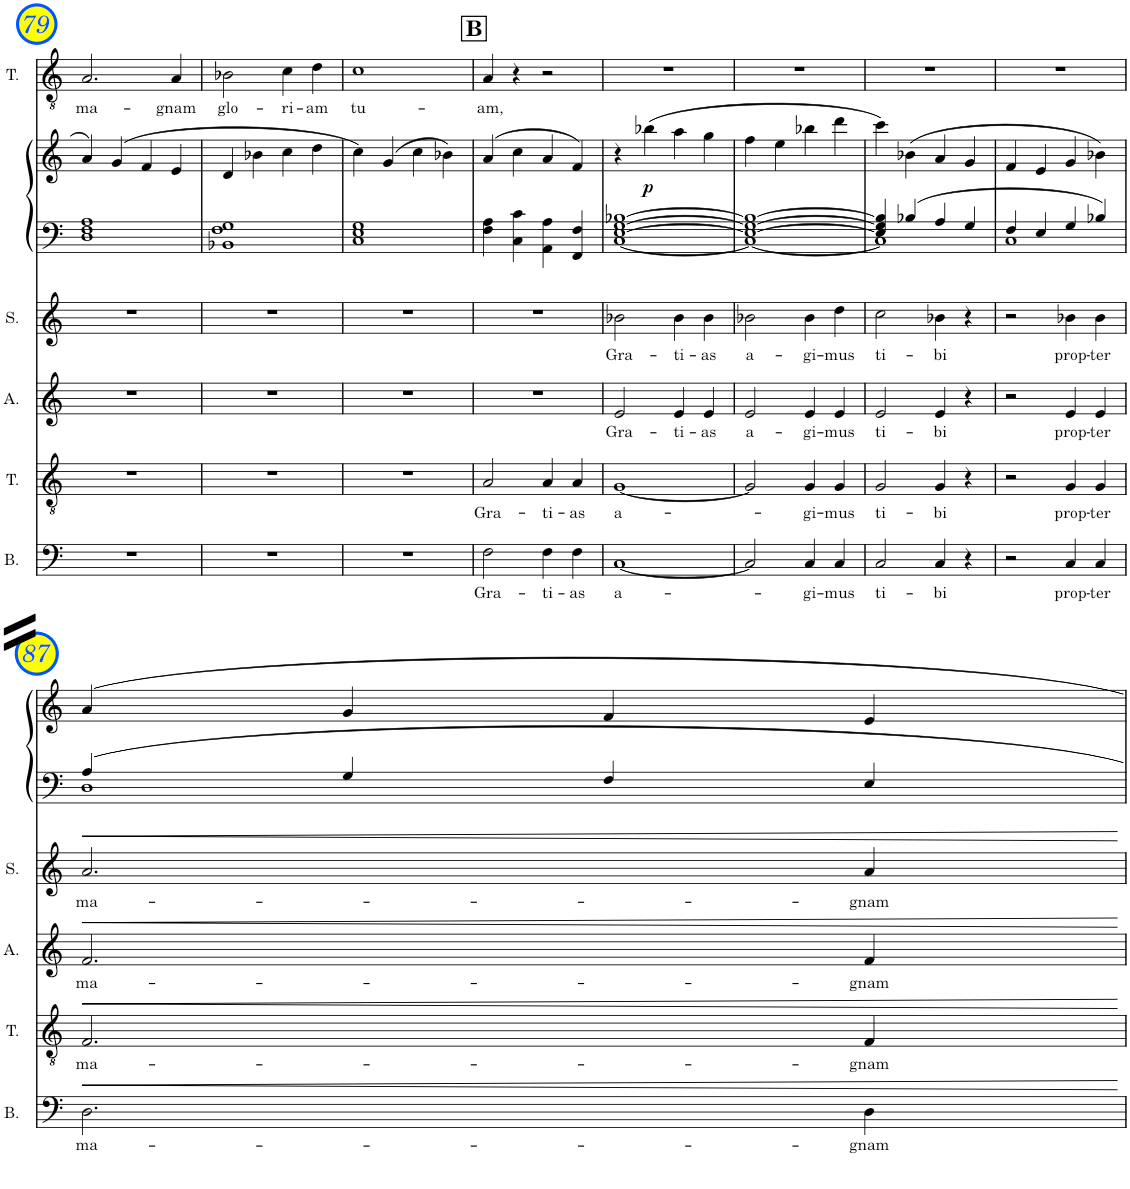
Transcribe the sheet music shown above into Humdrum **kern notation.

**kern	**text	**dynam	**kern	**text	**dynam	**kern	**text	**dynam	**kern	**text	**dynam	**kern	**kern	**dynam	**kern	**text
*part6	*part6	*part6	*part5	*part5	*part5	*part4	*part4	*part4	*part3	*part3	*part3	*part2	*part2	*part2	*part1	*part1
*staff7	*staff7	*staff7	*staff6	*staff6	*staff6	*staff5	*staff5	*staff5	*staff4	*staff4	*staff4	*staff3	*staff2	*staff2/3	*staff1	*staff1
*I"Bass	*	*	*I"Tenor	*	*	*I"Alto	*	*	*I"Soprano	*	*	*I"Piano	*	*	*I"Tenor	*
*I'B.	*	*	*I'T.	*	*	*I'A.	*	*	*I'S.	*	*	*I'Pno	*	*	*I'T.	*
!!LO:PB:g=z
*clefF4	*	*	*clefGv2	*	*	*clefG2	*	*	*clefG2	*	*	*clefF4	*clefG2	*	*clefGv2	*
*k[]	*	*	*k[]	*	*	*k[]	*	*	*k[]	*	*	*k[]	*k[]	*	*k[]	*
*M2/2	*	*	*M2/2	*	*	*M2/2	*	*	*M2/2	*	*	*M2/2	*M2/2	*	*M2/2	*
*met(c|)	*	*	*met(c|)	*	*	*met(c|)	*	*	*met(c|)	*	*	*met(c|)	*met(c|)	*	*met(c|)	*
=79	=79	=79	=79	=79	=79	=79	=79	=79	=79	=79	=79	=79	=79	=79	=79	=79
!	!	!	!	!	!	!	!	!	!	!	!	!	!	!	!	!LO:LY:b
1r	.	.	1r	.	.	1r	.	.	1r	.	.	1D 1F 1A	4a/	.	2.A/	ma-
.	.	.	.	.	.	.	.	.	.	.	.	.	(4g/	.	.	.
.	.	.	.	.	.	.	.	.	.	.	.	.	4f/	.	.	.
!	!	!	!	!	!	!	!	!	!	!	!	!	!	!	!	!LO:LY:b
.	.	.	.	.	.	.	.	.	.	.	.	.	4e/	.	4A/	-gnam
=80	=80	=80	=80	=80	=80	=80	=80	=80	=80	=80	=80	=80	=80	=80	=80	=80
!	!	!	!	!	!	!	!	!	!	!	!	!	!	!	!	!LO:LY:b
1r	.	.	1r	.	.	1r	.	.	1r	.	.	1BB-X 1F 1G	4d/	.	2B-X\	glo-
.	.	.	.	.	.	.	.	.	.	.	.	.	4b-X\	.	.	.
!	!	!	!	!	!	!	!	!	!	!	!	!	!	!	!	!LO:LY:b
.	.	.	.	.	.	.	.	.	.	.	.	.	4cc\	.	4c\	-ri-
!	!	!	!	!	!	!	!	!	!	!	!	!	!	!	!	!LO:LY:b
.	.	.	.	.	.	.	.	.	.	.	.	.	4dd\	.	4d\	-am
=81	=81	=81	=81	=81	=81	=81	=81	=81	=81	=81	=81	=81	=81	=81	=81	=81
!	!	!	!	!	!	!	!	!	!	!	!	!	!	!	!	!LO:LY:b
1r	.	.	1r	.	.	1r	.	.	1r	.	.	1C 1E 1G	4cc\)	.	1c	tu-
.	.	.	.	.	.	.	.	.	.	.	.	.	(4g/	.	.	.
.	.	.	.	.	.	.	.	.	.	.	.	.	4cc\	.	.	.
.	.	.	.	.	.	.	.	.	.	.	.	.	4b-X\)	.	.	.
=82	=82	=82	=82	=82	=82	=82	=82	=82	=82	=82	=82	=82	=82	=82	=82	=82
!	!LO:LY:b	!	!	!LO:LY:b	!	!	!	!	!	!	!	!	!	!	!	!LO:LY:b
2F\	Gra-	.	2A/	Gra-	.	1r	.	.	1r	.	.	4F\ 4A\	(4a/	.	4A/	-am,
.	.	.	.	.	.	.	.	.	.	.	.	4C\ 4c\	4cc\	.	4r	.
!	!LO:LY:b	!	!	!LO:LY:b	!	!	!	!	!	!	!	!	!	!	!	!
4F\	-ti-	.	4A/	-ti-	.	.	.	.	.	.	.	4AA\ 4A\	4a/	.	2r	.
!	!LO:LY:b	!	!	!LO:LY:b	!	!	!	!	!	!	!	!	!	!	!	!
4F\	-as	.	4A/	-as	.	.	.	.	.	.	.	4FF/ 4F/	4f/)	.	.	.
=83	=83	=83	=83	=83	=83	=83	=83	=83	=83	=83	=83	=83	=83	=83	=83	=83
!	!LO:LY:b	!	!	!LO:LY:b	!	!	!LO:LY:b	!	!	!LO:LY:b	!	!	!	!	!	!
*	*	*	*	*	*	*	*	*	*	*	*	*^	*	*	*	*
[1C	a-	.	[1G	a-	.	2e/	Gra-	.	2b-X\	Gra-	.	[1E [1G [1B-X	[1C	4r	.	1r	.
!	!	!	!	!	!	!	!	!	!	!	!	!	!	!	!LO:DY:b	!	!
.	.	.	.	.	.	.	.	.	.	.	.	.	.	(4bb-X\	p	.	.
!	!	!	!	!	!	!	!LO:LY:b	!	!	!LO:LY:b	!	!	!	!	!	!	!
.	.	.	.	.	.	4e/	-ti-	.	4b-\	-ti-	.	.	.	4aa\	.	.	.
!	!	!	!	!	!	!	!LO:LY:b	!	!	!LO:LY:b	!	!	!	!	!	!	!
.	.	.	.	.	.	4e/	-as	.	4b-\	-as	.	.	.	4gg\	.	.	.
=84	=84	=84	=84	=84	=84	=84	=84	=84	=84	=84	=84	=84	=84	=84	=84	=84	=84
!	!	!	!	!	!	!	!LO:LY:b	!	!	!LO:LY:b	!	!	!	!	!	!	!
2C/]	.	.	2G/]	.	.	2e/	a-	.	2b-X\	a-	.	1E_ 1G_ 1B-_	1C_	4ff\	.	1r	.
.	.	.	.	.	.	.	.	.	.	.	.	.	.	4ee\	.	.	.
!	!LO:LY:b	!	!	!LO:LY:b	!	!	!LO:LY:b	!	!	!LO:LY:b	!	!	!	!	!	!	!
4C/	-gi-	.	4G/	-gi-	.	4e/	-gi-	.	4b-\	-gi-	.	.	.	4bb-X\	.	.	.
!	!LO:LY:b	!	!	!LO:LY:b	!	!	!LO:LY:b	!	!	!LO:LY:b	!	!	!	!	!	!	!
4C/	-mus	.	4G/	-mus	.	4e/	-mus	.	4dd\	-mus	.	.	.	4ddd\	.	.	.
=85	=85	=85	=85	=85	=85	=85	=85	=85	=85	=85	=85	=85	=85	=85	=85	=85	=85
!	!LO:LY:b	!	!	!LO:LY:b	!	!	!LO:LY:b	!	!	!LO:LY:b	!	!	!	!	!	!	!
2C/	ti-	.	2G/	ti-	.	2e/	ti-	.	2cc\	ti-	.	4E/] 4G/] 4B-/]	1C]	4ccc\)	.	1r	.
.	.	.	.	.	.	.	.	.	.	.	.	4B-X/	.	(4b-X\	.	.	.
!	!LO:LY:b	!	!	!LO:LY:b	!	!	!LO:LY:b	!	!	!LO:LY:b	!	!	!	!	!	!	!
4C/	-bi	.	4G/	-bi	.	4e/	-bi	.	4b-X\	-bi	.	4A/	.	4a/	.	.	.
4r	.	.	4r	.	.	4r	.	.	4r	.	.	4G/	.	4g/	.	.	.
=86	=86	=86	=86	=86	=86	=86	=86	=86	=86	=86	=86	=86	=86	=86	=86	=86	=86
2r	.	.	2r	.	.	2r	.	.	2r	.	.	4F/	1C	4f/	.	1r	.
.	.	.	.	.	.	.	.	.	.	.	.	4E/	.	4e/	.	.	.
!	!LO:LY:b	!	!	!LO:LY:b	!	!	!LO:LY:b	!	!	!LO:LY:b	!	!	!	!	!	!	!
4C/	prop-	.	4G/	prop-	.	4e/	prop-	.	4b-X\	prop-	.	4G/	.	4g/	.	.	.
!	!LO:LY:b	!	!	!LO:LY:b	!	!	!LO:LY:b	!	!	!LO:LY:b	!	!	!	!	!	!	!
4C/	-ter	.	4G/	-ter	.	4e/	-ter	.	4b-\	-ter	.	4B-X/	.	4b-X\)	.	.	.
!!LO:LB:g=z
=87	=87	=87	=87	=87	=87	=87	=87	=87	=87	=87	=87	=87	=87	=87	=87	=87	=87
!	!LO:LY:b	!LO:HP:b	!	!LO:LY:b	!LO:HP:b	!	!LO:LY:b	!LO:HP:b	!	!LO:LY:b	!LO:HP:b	!	!	!	!	!	!
2.D\	ma-	<	2.F/	ma-	<	2.f/	ma-	<	2.a/	ma-	<	4A/	1D	4a/	.	1r	.
.	.	.	.	.	.	.	.	.	.	.	.	4G/	.	4g/	.	.	.
.	.	.	.	.	.	.	.	.	.	.	.	4F/	.	4f/	.	.	.
!	!LO:LY:b	!	!	!LO:LY:b	!	!	!LO:LY:b	!	!	!LO:LY:b	!	!	!	!	!	!	!
4D\	-gnam	.	4F/	-gnam	.	4f/	-gnam	.	4a/	-gnam	.	4E/	.	4e/	.	.	.
*	*	*	*	*	*	*	*	*	*	*	*	*v	*v	*	*	*	*
.	.	[	.	.	[	.	.	[	.	.	[	.	.	.	.	.
=	=	=	=	=	=	=	=	=	=	=	=	=	=	=	=	=
*-	*-	*-	*-	*-	*-	*-	*-	*-	*-	*-	*-	*-	*-	*-	*-	*-
